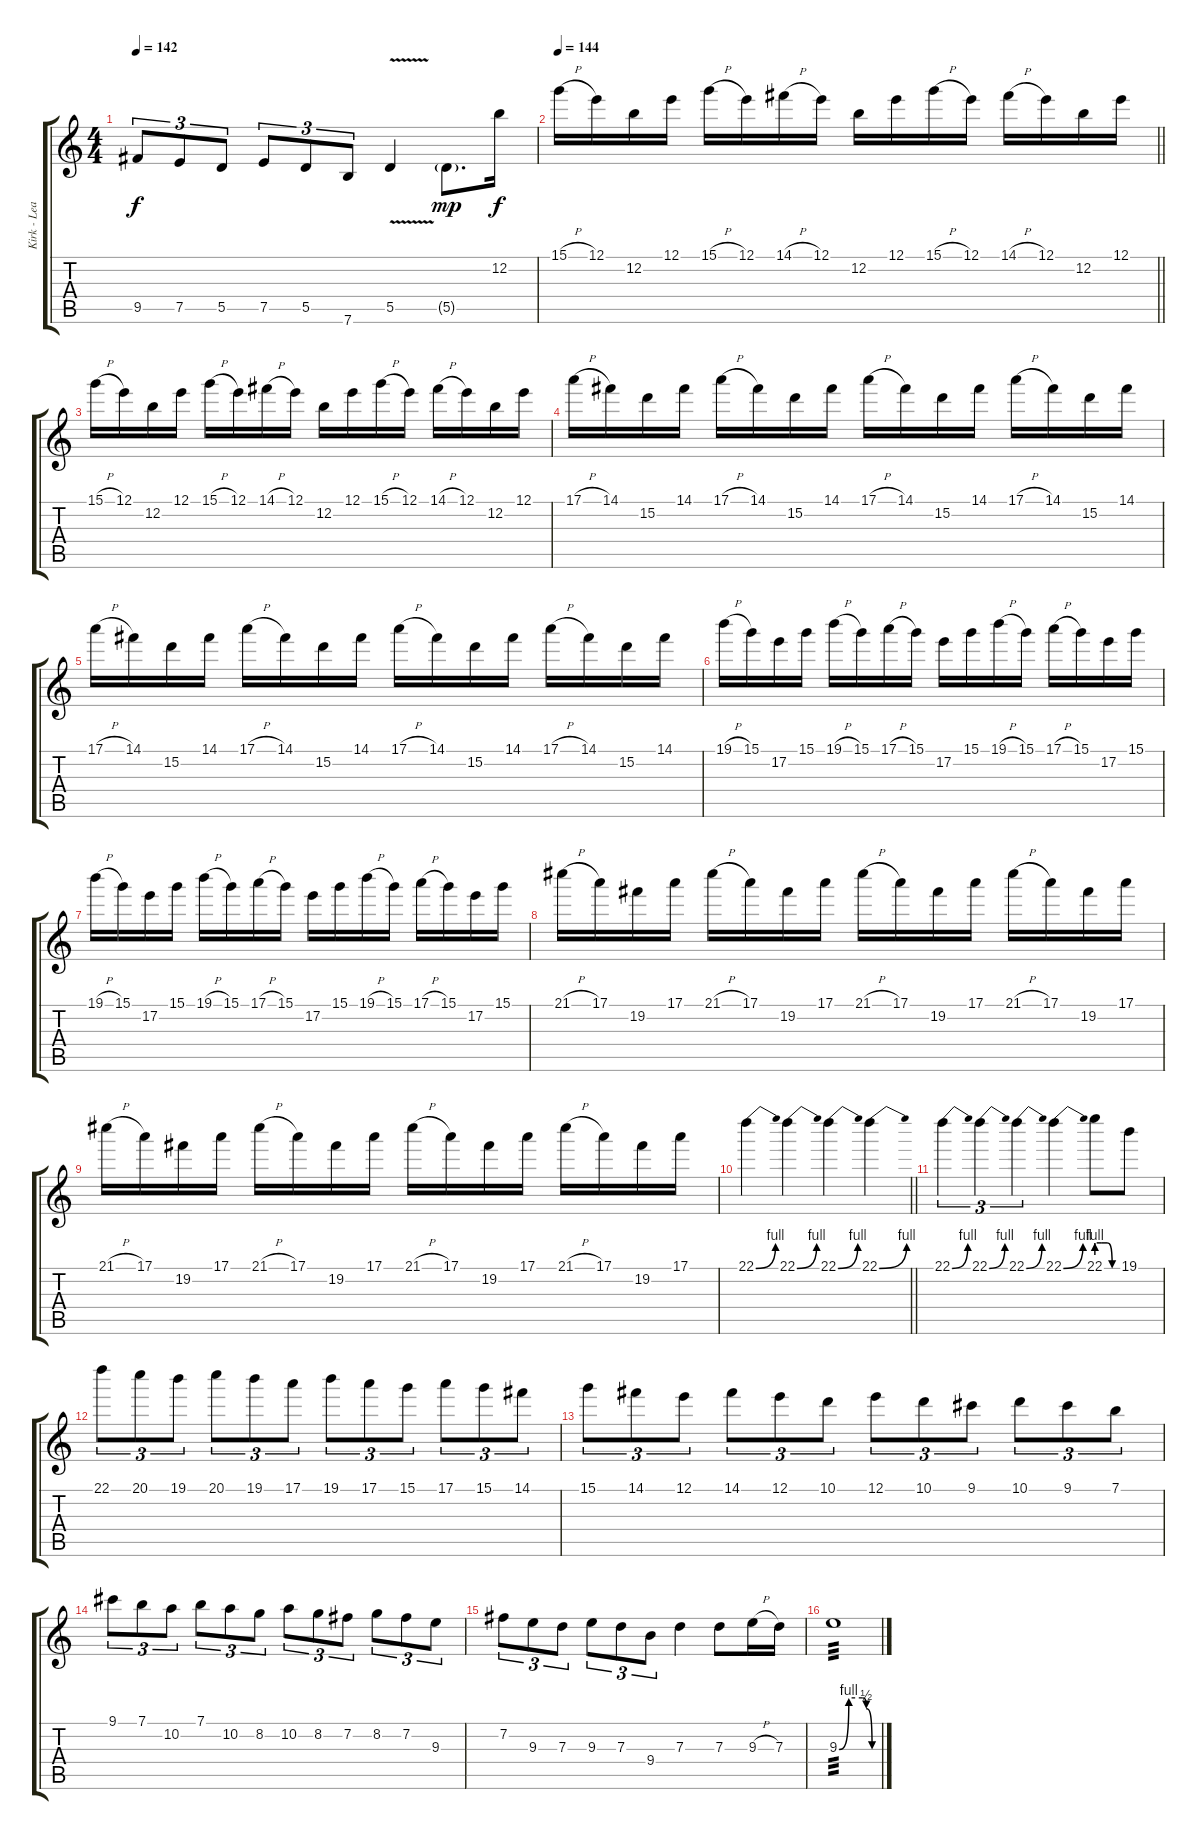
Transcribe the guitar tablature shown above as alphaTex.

\track ("Kirk - Lead Distortion" "Kirk - Lea") {instrument overdrivenguitar}
\staff {score tabs}
\tuning (E4 B3 G3 D3 A2 E2) {hide}
\ts (4 4)
\tempo 142
\clef g2
\ks c
9.5.8{tu (3 2) dy f} 7.5.8{tu (3 2)} 5.5.8{tu (3 2)} 7.5.8{tu (3 2)} 5.5.8{tu (3 2)} 7.6.8{tu (3 2)} 5.5{v}.4 5.5{g}.8{d dy mp} 12.2.16{dy f} |
\tempo 144
\barLineRight lightlight
15.1{h}.16 12.1.16 12.2.16 12.1.16 15.1{h}.16 12.1.16 14.1{h}.16 12.1.16 12.2.16 12.1.16 15.1{h}.16 12.1.16 14.1{h}.16 12.1.16 12.2.16 12.1.16 |
15.1{h}.16 12.1.16 12.2.16 12.1.16 15.1{h}.16 12.1.16 14.1{h}.16 12.1.16 12.2.16 12.1.16 15.1{h}.16 12.1.16 14.1{h}.16 12.1.16 12.2.16 12.1.16 |
17.1{h}.16 14.1.16 15.2.16 14.1.16 17.1{h}.16 14.1.16 15.2.16 14.1.16 17.1{h}.16 14.1.16 15.2.16 14.1.16 17.1{h}.16 14.1.16 15.2.16 14.1.16 |
17.1{h}.16 14.1.16 15.2.16 14.1.16 17.1{h}.16 14.1.16 15.2.16 14.1.16 17.1{h}.16 14.1.16 15.2.16 14.1.16 17.1{h}.16 14.1.16 15.2.16 14.1.16 |
19.1{h}.16 15.1.16 17.2.16 15.1.16 19.1{h}.16 15.1.16 17.1{h}.16 15.1.16 17.2.16 15.1.16 19.1{h}.16 15.1.16 17.1{h}.16 15.1.16 17.2.16 15.1.16 |
19.1{h}.16 15.1.16 17.2.16 15.1.16 19.1{h}.16 15.1.16 17.1{h}.16 15.1.16 17.2.16 15.1.16 19.1{h}.16 15.1.16 17.1{h}.16 15.1.16 17.2.16 15.1.16 |
21.1{h}.16 17.1.16 19.2.16 17.1.16 21.1{h}.16 17.1.16 19.2.16 17.1.16 21.1{h}.16 17.1.16 19.2.16 17.1.16 21.1{h}.16 17.1.16 19.2.16 17.1.16 |
21.1{h}.16 17.1.16 19.2.16 17.1.16 21.1{h}.16 17.1.16 19.2.16 17.1.16 21.1{h}.16 17.1.16 19.2.16 17.1.16 21.1{h}.16 17.1.16 19.2.16 17.1.16 |
\barLineRight lightlight
22.1{be (bend 0 0 60 4)}.4 22.1{be (bend 0 0 60 4)}.4 22.1{be (bend 0 0 60 4)}.4 22.1{be (bend 0 0 60 4)}.4 |
22.1{be (bend 0 0 60 4)}.4{tu (3 2)} 22.1{be (bend 0 0 60 4)}.4{tu (3 2)} 22.1{be (bend 0 0 60 4)}.4{tu (3 2)} 22.1{be (bend 0 0 60 4)}.4 22.1{be (custom 0 4 15 4 30 4 45 0 60 0)}.8 19.1.8 |
22.1.8{tu (3 2)} 20.1.8{tu (3 2)} 19.1.8{tu (3 2)} 20.1.8{tu (3 2)} 19.1.8{tu (3 2)} 17.1.8{tu (3 2)} 19.1.8{tu (3 2)} 17.1.8{tu (3 2)} 15.1.8{tu (3 2)} 17.1.8{tu (3 2)} 15.1.8{tu (3 2)} 14.1.8{tu (3 2)} |
15.1.8{tu (3 2)} 14.1.8{tu (3 2)} 12.1.8{tu (3 2)} 14.1.8{tu (3 2)} 12.1.8{tu (3 2)} 10.1.8{tu (3 2)} 12.1.8{tu (3 2)} 10.1.8{tu (3 2)} 9.1.8{tu (3 2)} 10.1.8{tu (3 2)} 9.1.8{tu (3 2)} 7.1.8{tu (3 2)} |
9.1.8{tu (3 2)} 7.1.8{tu (3 2)} 10.2.8{tu (3 2)} 7.1.8{tu (3 2)} 10.2.8{tu (3 2)} 8.2.8{tu (3 2)} 10.2.8{tu (3 2)} 8.2.8{tu (3 2)} 7.2.8{tu (3 2)} 8.2.8{tu (3 2)} 7.2.8{tu (3 2)} 9.3.8{tu (3 2)} |
7.2.8{tu (3 2)} 9.3.8{tu (3 2)} 7.3.8{tu (3 2)} 9.3.8{tu (3 2)} 7.3.8{tu (3 2)} 9.4.8{tu (3 2)} 7.3.4 7.3.8 9.3{h}.16 7.3.16 |
9.3{be (custom 0 0 15 4 36 4 42 2 51 0 60 0)}.1{tp 3 volume 15}
